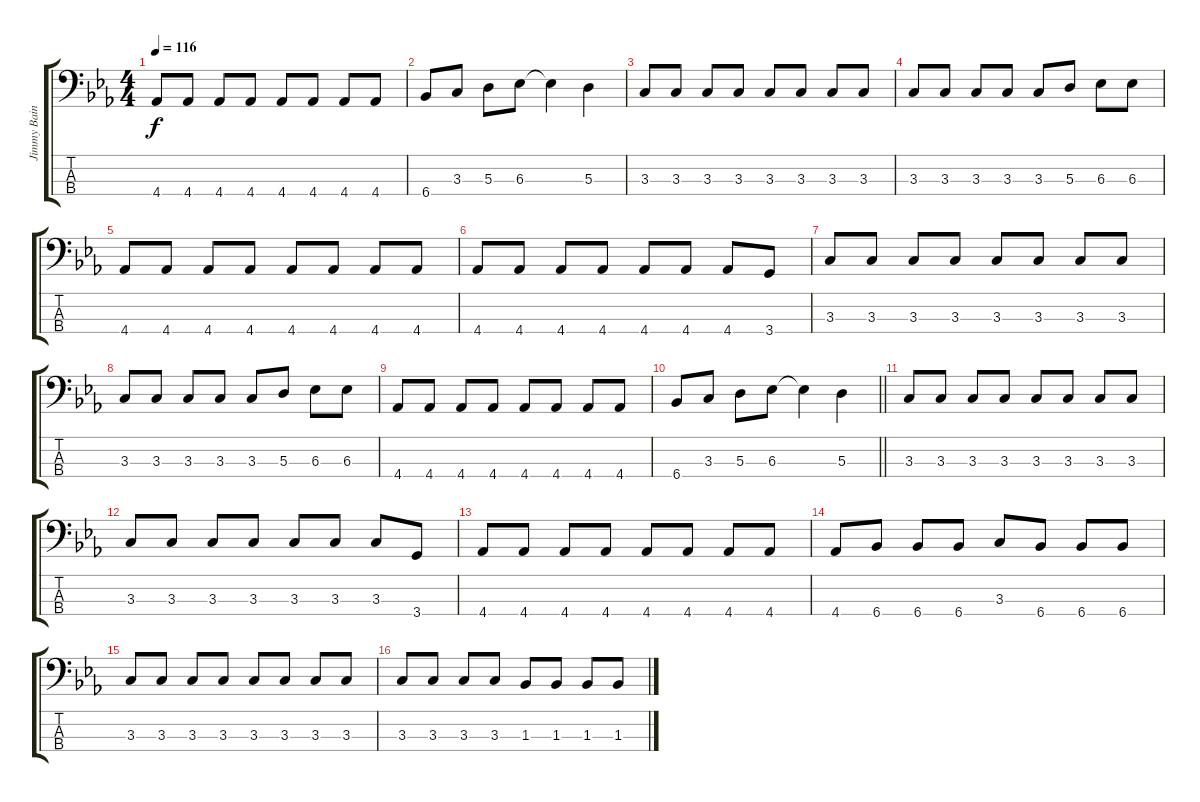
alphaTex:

\track ("Jimmy Bain" "Jimmy Bain") {instrument electricbasspick}
\staff {score tabs}
\tuning (G2 D2 A1 E1) {hide}
\ts (4 4)
\tempo 116
\clef f4
\ks eb
4.4.8{dy f} 4.4.8 4.4.8 4.4.8 4.4.8 4.4.8 4.4.8 4.4.8 |
6.4.8 3.3.8 5.3.8 6.3.8 6.3{t}.4 5.3.4 |
3.3.8 3.3.8 3.3.8 3.3.8 3.3.8 3.3.8 3.3.8 3.3.8 |
3.3.8 3.3.8 3.3.8 3.3.8 3.3.8 5.3.8 6.3.8 6.3.8 |
4.4.8 4.4.8 4.4.8 4.4.8 4.4.8 4.4.8 4.4.8 4.4.8 |
4.4.8 4.4.8 4.4.8 4.4.8 4.4.8 4.4.8 4.4.8 3.4.8 |
3.3.8 3.3.8 3.3.8 3.3.8 3.3.8 3.3.8 3.3.8 3.3.8 |
3.3.8 3.3.8 3.3.8 3.3.8 3.3.8 5.3.8 6.3.8 6.3.8 |
4.4.8 4.4.8 4.4.8 4.4.8 4.4.8 4.4.8 4.4.8 4.4.8 |
\barLineRight lightlight
6.4.8 3.3.8 5.3.8 6.3.8 6.3{t}.4 5.3.4 |
3.3.8 3.3.8 3.3.8 3.3.8 3.3.8 3.3.8 3.3.8 3.3.8 |
3.3.8 3.3.8 3.3.8 3.3.8 3.3.8 3.3.8 3.3.8 3.4.8 |
4.4.8 4.4.8 4.4.8 4.4.8 4.4.8 4.4.8 4.4.8 4.4.8 |
4.4.8 6.4.8 6.4.8 6.4.8 3.3.8 6.4.8 6.4.8 6.4.8 |
3.3.8 3.3.8 3.3.8 3.3.8 3.3.8 3.3.8 3.3.8 3.3.8 |
3.3.8 3.3.8 3.3.8 3.3.8 1.3.8 1.3.8 1.3.8 1.3.8
